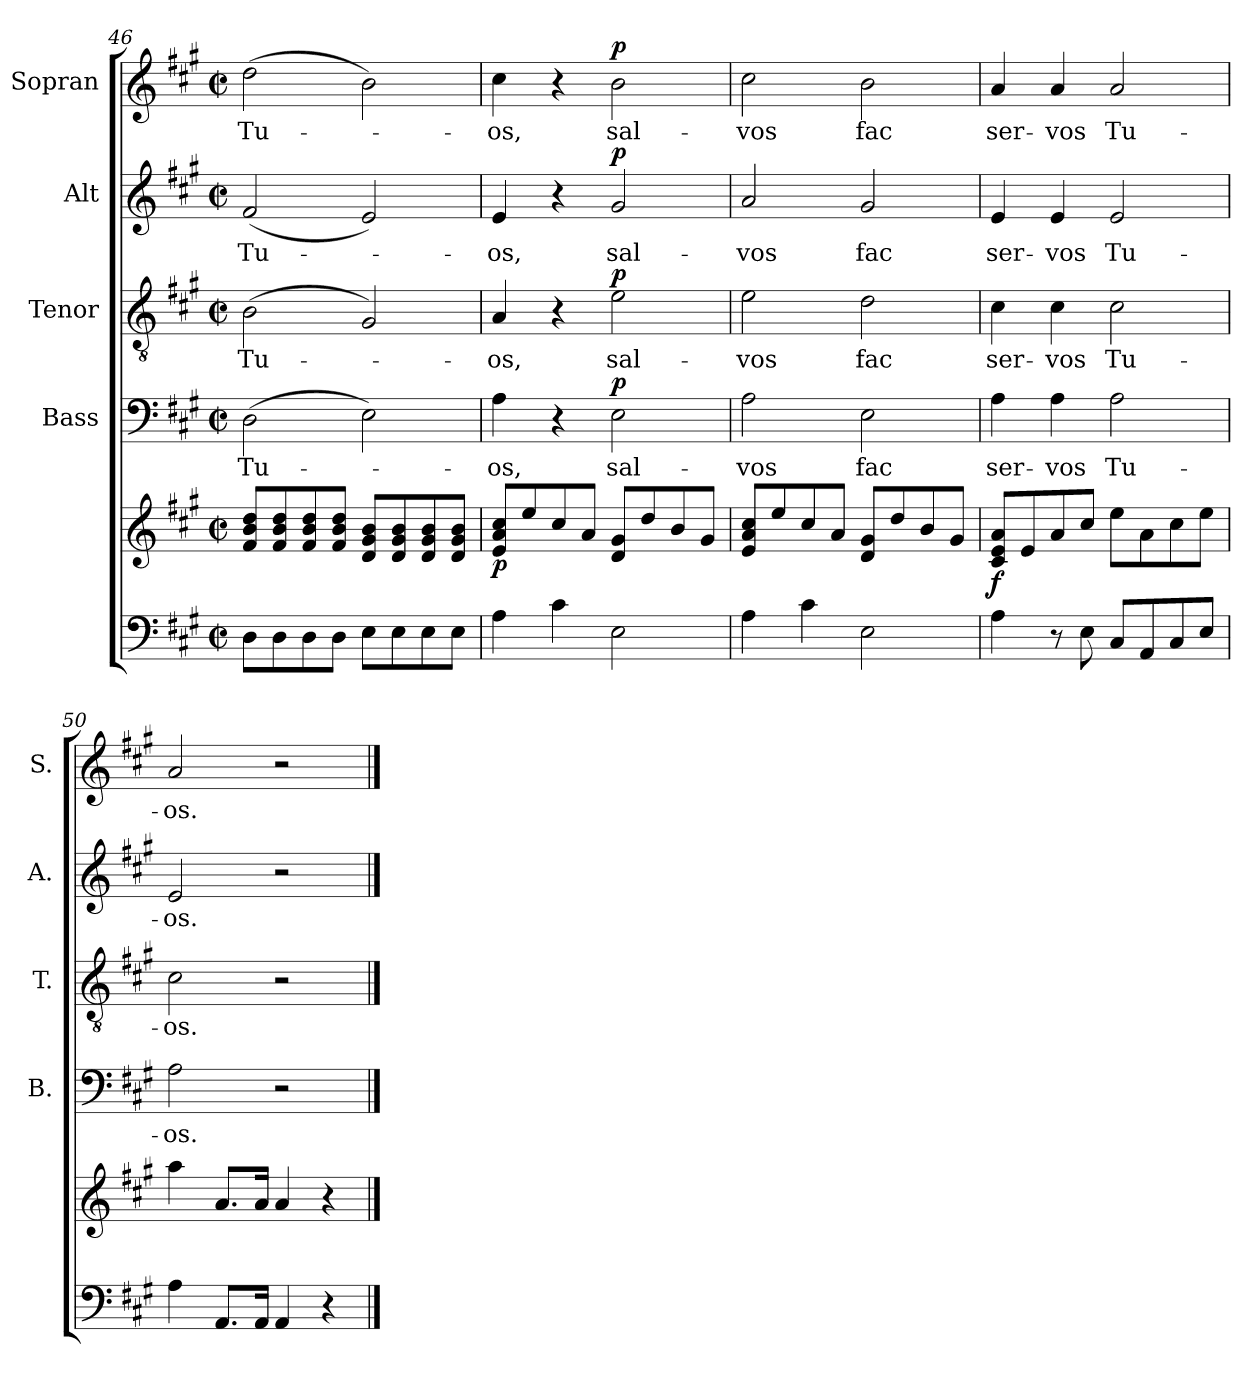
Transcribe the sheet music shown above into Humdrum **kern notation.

**kern	**kern	**dynam	**kern	**text	**dynam	**kern	**text	**dynam	**kern	**text	**dynam	**kern	**text	**dynam
*part5	*part5	*part5	*part4	*part4	*part4	*part3	*part3	*part3	*part2	*part2	*part2	*part1	*part1	*part1
*staff6	*staff5	*staff5/6	*staff4	*staff4	*staff4	*staff3	*staff3	*staff3	*staff2	*staff2	*staff2	*staff1	*staff1	*staff1
*	*	*	*I"Bass	*	*	*I"Tenor	*	*	*I"Alt	*	*	*I"Sopran	*	*
*	*	*	*I'B.	*	*	*I'T.	*	*	*I'A.	*	*	*I'S.	*	*
!!LO:LB:g=z
*clefF4	*clefG2	*	*clefF4	*	*	*clefGv2	*	*	*clefG2	*	*	*clefG2	*	*
*k[f#c#g#]	*k[f#c#g#]	*	*k[f#c#g#]	*	*	*k[f#c#g#]	*	*	*k[f#c#g#]	*	*	*k[f#c#g#]	*	*
*A:	*A:	*	*A:	*	*	*A:	*	*	*A:	*	*	*A:	*	*
*M2/2	*M2/2	*	*M2/2	*	*	*M2/2	*	*	*M2/2	*	*	*M2/2	*	*
*met(c|)	*met(c|)	*	*met(c|)	*	*	*met(c|)	*	*	*met(c|)	*	*	*met(c|)	*	*
=46	=46	=46	=46	=46	=46	=46	=46	=46	=46	=46	=46	=46	=46	=46
!	!	!	!	!LO:LY:b	!	!	!LO:LY:b	!	!	!LO:LY:b	!	!	!LO:LY:b	!
8D\L	8f#/ 8b/ 8dd/L	.	(>2D\	Tu-	.	(>2B\	Tu-	.	(<2f#/	Tu-	.	(>2dd\	Tu-	.
8D\	8f#/ 8b/ 8dd/	.	.	.	.	.	.	.	.	.	.	.	.	.
8D\	8f#/ 8b/ 8dd/	.	.	.	.	.	.	.	.	.	.	.	.	.
8D\J	8f#/ 8b/ 8dd/J	.	.	.	.	.	.	.	.	.	.	.	.	.
8E\L	8d/ 8g#/ 8b/L	.	2E\)	.	.	2G#/)	.	.	2e/)	.	.	2b\)	.	.
8E\	8d/ 8g#/ 8b/	.	.	.	.	.	.	.	.	.	.	.	.	.
8E\	8d/ 8g#/ 8b/	.	.	.	.	.	.	.	.	.	.	.	.	.
8E\J	8d/ 8g#/ 8b/J	.	.	.	.	.	.	.	.	.	.	.	.	.
=47	=47	=47	=47	=47	=47	=47	=47	=47	=47	=47	=47	=47	=47	=47
!	!	!LO:DY:b	!	!LO:LY:b	!	!	!LO:LY:b	!	!	!LO:LY:b	!	!	!LO:LY:b	!
4A\	8e/ 8a/ 8cc#/L	p	4A\	-os,	.	4A/	-os,	.	4e/	-os,	.	4cc#\	-os,	.
.	8ee/	.	.	.	.	.	.	.	.	.	.	.	.	.
4c#\	8cc#/	.	4r	.	.	4r	.	.	4r	.	.	4r	.	.
.	8a/J	.	.	.	.	.	.	.	.	.	.	.	.	.
!	!	!	!	!LO:LY:b	!LO:DY:a	!	!LO:LY:b	!LO:DY:a	!	!LO:LY:b	!LO:DY:a	!	!LO:LY:b	!LO:DY:a
2E\	8d/ 8g#/L	.	2E\	sal-	p	2e\	sal-	p	2g#/	sal-	p	2b\	sal-	p
.	8dd/	.	.	.	.	.	.	.	.	.	.	.	.	.
.	8b/	.	.	.	.	.	.	.	.	.	.	.	.	.
.	8g#/J	.	.	.	.	.	.	.	.	.	.	.	.	.
=48	=48	=48	=48	=48	=48	=48	=48	=48	=48	=48	=48	=48	=48	=48
!	!	!	!	!LO:LY:b	!	!	!LO:LY:b	!	!	!LO:LY:b	!	!	!LO:LY:b	!
4A\	8e/ 8a/ 8cc#/L	.	2A\	-vos	.	2e\	-vos	.	2a/	-vos	.	2cc#\	-vos	.
.	8ee/	.	.	.	.	.	.	.	.	.	.	.	.	.
4c#\	8cc#/	.	.	.	.	.	.	.	.	.	.	.	.	.
.	8a/J	.	.	.	.	.	.	.	.	.	.	.	.	.
!	!	!	!	!LO:LY:b	!	!	!LO:LY:b	!	!	!LO:LY:b	!	!	!LO:LY:b	!
2E\	8d/ 8g#/L	.	2E\	fac	.	2d\	fac	.	2g#/	fac	.	2b\	fac	.
.	8dd/	.	.	.	.	.	.	.	.	.	.	.	.	.
.	8b/	.	.	.	.	.	.	.	.	.	.	.	.	.
.	8g#/J	.	.	.	.	.	.	.	.	.	.	.	.	.
=49	=49	=49	=49	=49	=49	=49	=49	=49	=49	=49	=49	=49	=49	=49
!	!	!LO:DY:b	!	!LO:LY:b	!	!	!LO:LY:b	!	!	!LO:LY:b	!	!	!LO:LY:b	!
4A\	8c#/ 8e/ 8a/L	f	4A\	ser-	.	4c#\	ser-	.	4e/	ser-	.	4a/	ser-	.
.	8e/	.	.	.	.	.	.	.	.	.	.	.	.	.
!	!	!	!	!LO:LY:b	!	!	!LO:LY:b	!	!	!LO:LY:b	!	!	!LO:LY:b	!
8r	8a/	.	4A\	-vos	.	4c#\	-vos	.	4e/	-vos	.	4a/	-vos	.
8E\	8cc#/J	.	.	.	.	.	.	.	.	.	.	.	.	.
!	!	!	!	!LO:LY:b	!	!	!LO:LY:b	!	!	!LO:LY:b	!	!	!LO:LY:b	!
8C#/L	8ee\L	.	2A\	Tu-	.	2c#\	Tu-	.	2e/	Tu-	.	2a/	Tu-	.
8AA/	8a\	.	.	.	.	.	.	.	.	.	.	.	.	.
8C#/	8cc#\	.	.	.	.	.	.	.	.	.	.	.	.	.
8E/J	8ee\J	.	.	.	.	.	.	.	.	.	.	.	.	.
=50	=50	=50	=50	=50	=50	=50	=50	=50	=50	=50	=50	=50	=50	=50
!	!	!	!	!LO:LY:b	!	!	!LO:LY:b	!	!	!LO:LY:b	!	!	!LO:LY:b	!
4A\	4aa\	.	2A\	-os.	.	2c#\	-os.	.	2e/	-os.	.	2a/	-os.	.
8.AA/L	8.a/L	.	.	.	.	.	.	.	.	.	.	.	.	.
16AA/Jk	16a/Jk	.	.	.	.	.	.	.	.	.	.	.	.	.
4AA/	4a/	.	2r	.	.	2r	.	.	2r	.	.	2r	.	.
4r	4r	.	.	.	.	.	.	.	.	.	.	.	.	.
==	==	==	==	==	==	==	==	==	==	==	==	==	==	==
*-	*-	*-	*-	*-	*-	*-	*-	*-	*-	*-	*-	*-	*-	*-
